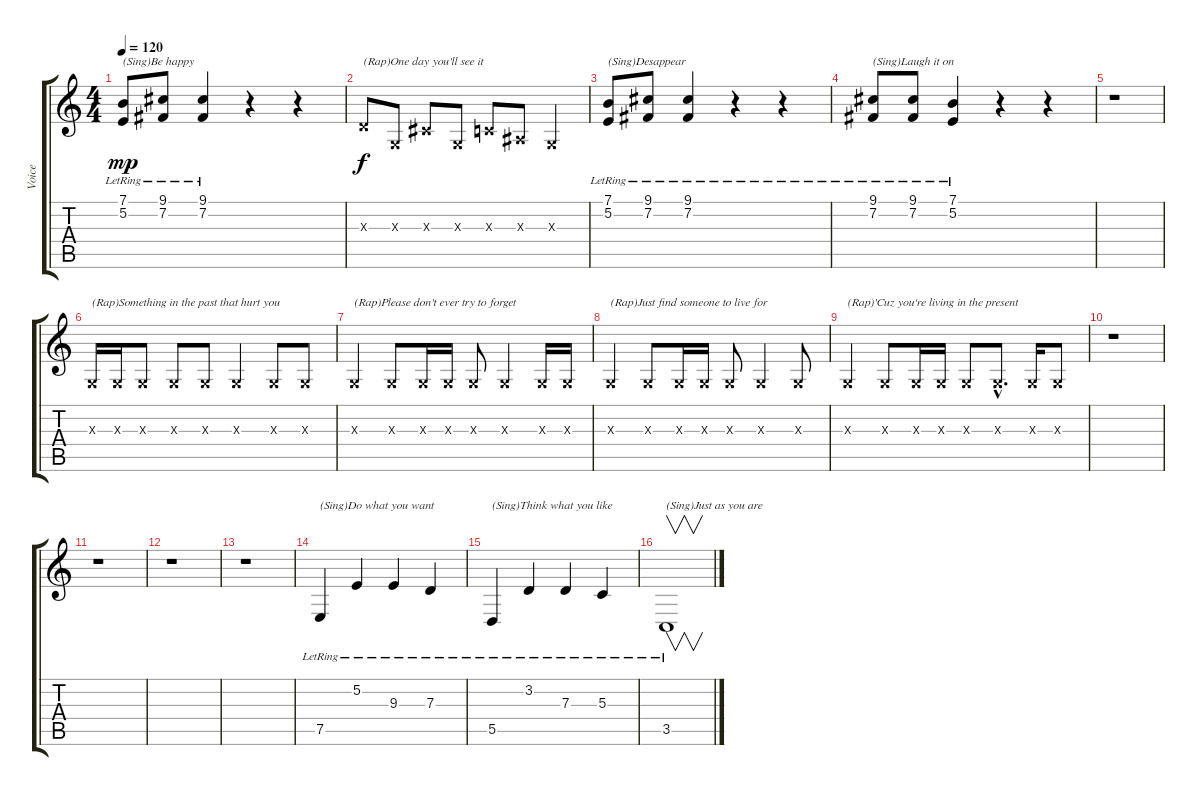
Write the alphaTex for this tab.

\track ("Voice" "Voice") {instrument tenorsax}
\staff {score tabs}
\tuning (E4 B3 G3 D3 A2 E2) {hide}
\ts (4 4)
\tempo 120
\clef g2
\ks c
(7.1{lr} 5.2{lr}).8{txt "(Sing)Be happy" dy mp} (9.1{lr} 7.2{lr}).8 (9.1{lr} 7.2{lr}).4 r.4 r.4 |
7.3{x}.8{txt "(Rap)One day you'll see it" dy f} 0.3{x}.8 6.3{x}.8 0.3{x}.8 5.3{x}.8 3.3{x}.8 0.3{x}.4 |
(7.1{lr} 5.2{lr}).8{txt "(Sing)Desappear"} (9.1{lr} 7.2{lr}).8 (9.1{lr} 7.2{lr}).4 r.4 r.4 |
(9.1{lr} 7.2{lr}).8{txt "(Sing)Laugh it on"} (9.1{lr} 7.2{lr}).8 (7.1{lr} 5.2{lr}).4 r.4 r.4 |
r.1 |
0.3{x}.16{txt "(Rap)Something in the past that hurt you"} 0.3{x}.16 0.3{x}.8 0.3{x}.8 0.3{x}.8 0.3{x}.4 0.3{x}.8 0.3{x}.8 |
0.3{x}.4{txt "(Rap)Please don't ever try to forget"} 0.3{x}.8 0.3{x}.16 0.3{x}.16 0.3{x}.8 0.3{x}.4 0.3{x}.16 0.3{x}.16 |
0.3{x}.4{txt "(Rap)Just find someone to live for"} 0.3{x}.8 0.3{x}.16 0.3{x}.16 0.3{x}.8 0.3{x}.4 0.3{x}.8 |
0.3{x}.4{txt "(Rap)'Cuz you're living in the present"} 0.3{x}.8 0.3{x}.16 0.3{x}.16 0.3{x}.8 0.3{hac x}.8{d} 0.3{x}.16 0.3{x}.8 |
r.1 |
r.1 |
r.1 |
r.1 |
7.5{lr}.4{txt "(Sing)Do what you want"} 5.2{lr}.4 9.3{lr}.4 7.3{lr}.4 |
5.5{lr}.4{txt "(Sing)Think what you like"} 3.2{lr}.4 7.3{lr}.4 5.3{lr}.4 |
3.5{lr}.1{v txt "(Sing)Just as you are"}
